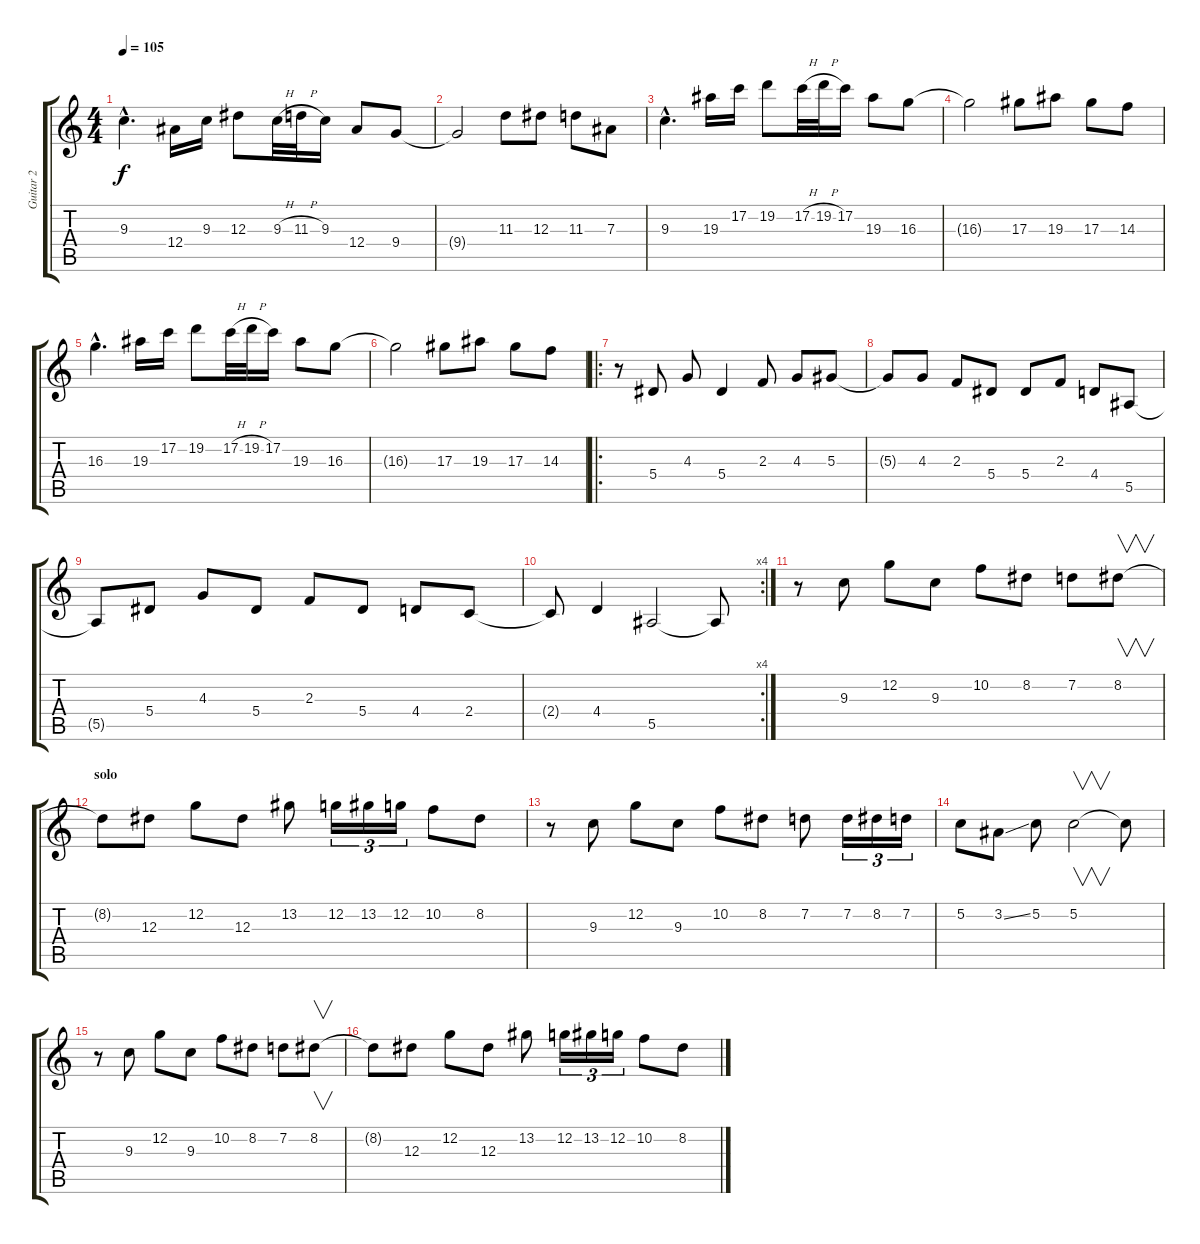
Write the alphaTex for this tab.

\track ("Guitar 2" "Guitar 2") {instrument distortionguitar}
\staff {score tabs}
\tuning (C4 G3 Eb3 Bb2 F2 C2) {hide}
\ts (4 4)
\tempo 105
\clef g2
\ks c
9.3{hac}.4{d dy f} 12.4.16 9.3.16 12.3.8 9.3{h}.32 11.3{h}.32 9.3.16 12.4.8 9.4.8 |
9.4{t}.2 11.3.8 12.3.8 11.3.8 7.3.8 |
9.3{hac}.4{d} 19.3.16 17.2.16 19.2.8 17.2{h}.32 19.2{h}.32 17.2.16 19.3.8 16.3.8 |
16.3{t}.2 17.3.8 19.3.8 17.3.8 14.3.8 |
16.3{hac}.4{d} 19.3.16 17.2.16 19.2.8 17.2{h}.32 19.2{h}.32 17.2.16 19.3.8 16.3.8 |
16.3{t}.2 17.3.8 19.3.8 17.3.8 14.3.8 |
\ro
r.8 5.4.8 4.3.8 5.4.4 2.3.8 4.3.8 5.3.8 |
5.3{t}.8 4.3.8 2.3.8 5.4.8 5.4.8 2.3.8 4.4.8 5.5.8 |
5.5{t}.8 5.4.8 4.3.8 5.4.8 2.3.8 5.4.8 4.4.8 2.4.8 |
\rc 4
2.4{t}.8 4.4.4 5.5.2 5.5{t}.8 |
r.8 9.3.8 12.2.8 9.3.8 10.2.8 8.2.8 7.2.8 8.2.8{v} |
\section ("" "solo")
8.2{t}.8 12.3.8 12.2.8 12.3.8 13.2.8 12.2.16{tu (3 2)} 13.2.16{tu (3 2)} 12.2.16{tu (3 2)} 10.2.8 8.2.8 |
r.8 9.3.8 12.2.8 9.3.8 10.2.8 8.2.8 7.2.8 7.2.16{tu (3 2)} 8.2.16{tu (3 2)} 7.2.16{tu (3 2)} |
5.2.8 3.2{ss}.8 5.2.8 5.2.2{v} 5.2{t}.8 |
r.8 9.3.8 12.2.8 9.3.8 10.2.8 8.2.8 7.2.8 8.2.8{v} |
8.2{t}.8 12.3.8 12.2.8 12.3.8 13.2.8 12.2.16{tu (3 2)} 13.2.16{tu (3 2)} 12.2.16{tu (3 2)} 10.2.8 8.2.8
